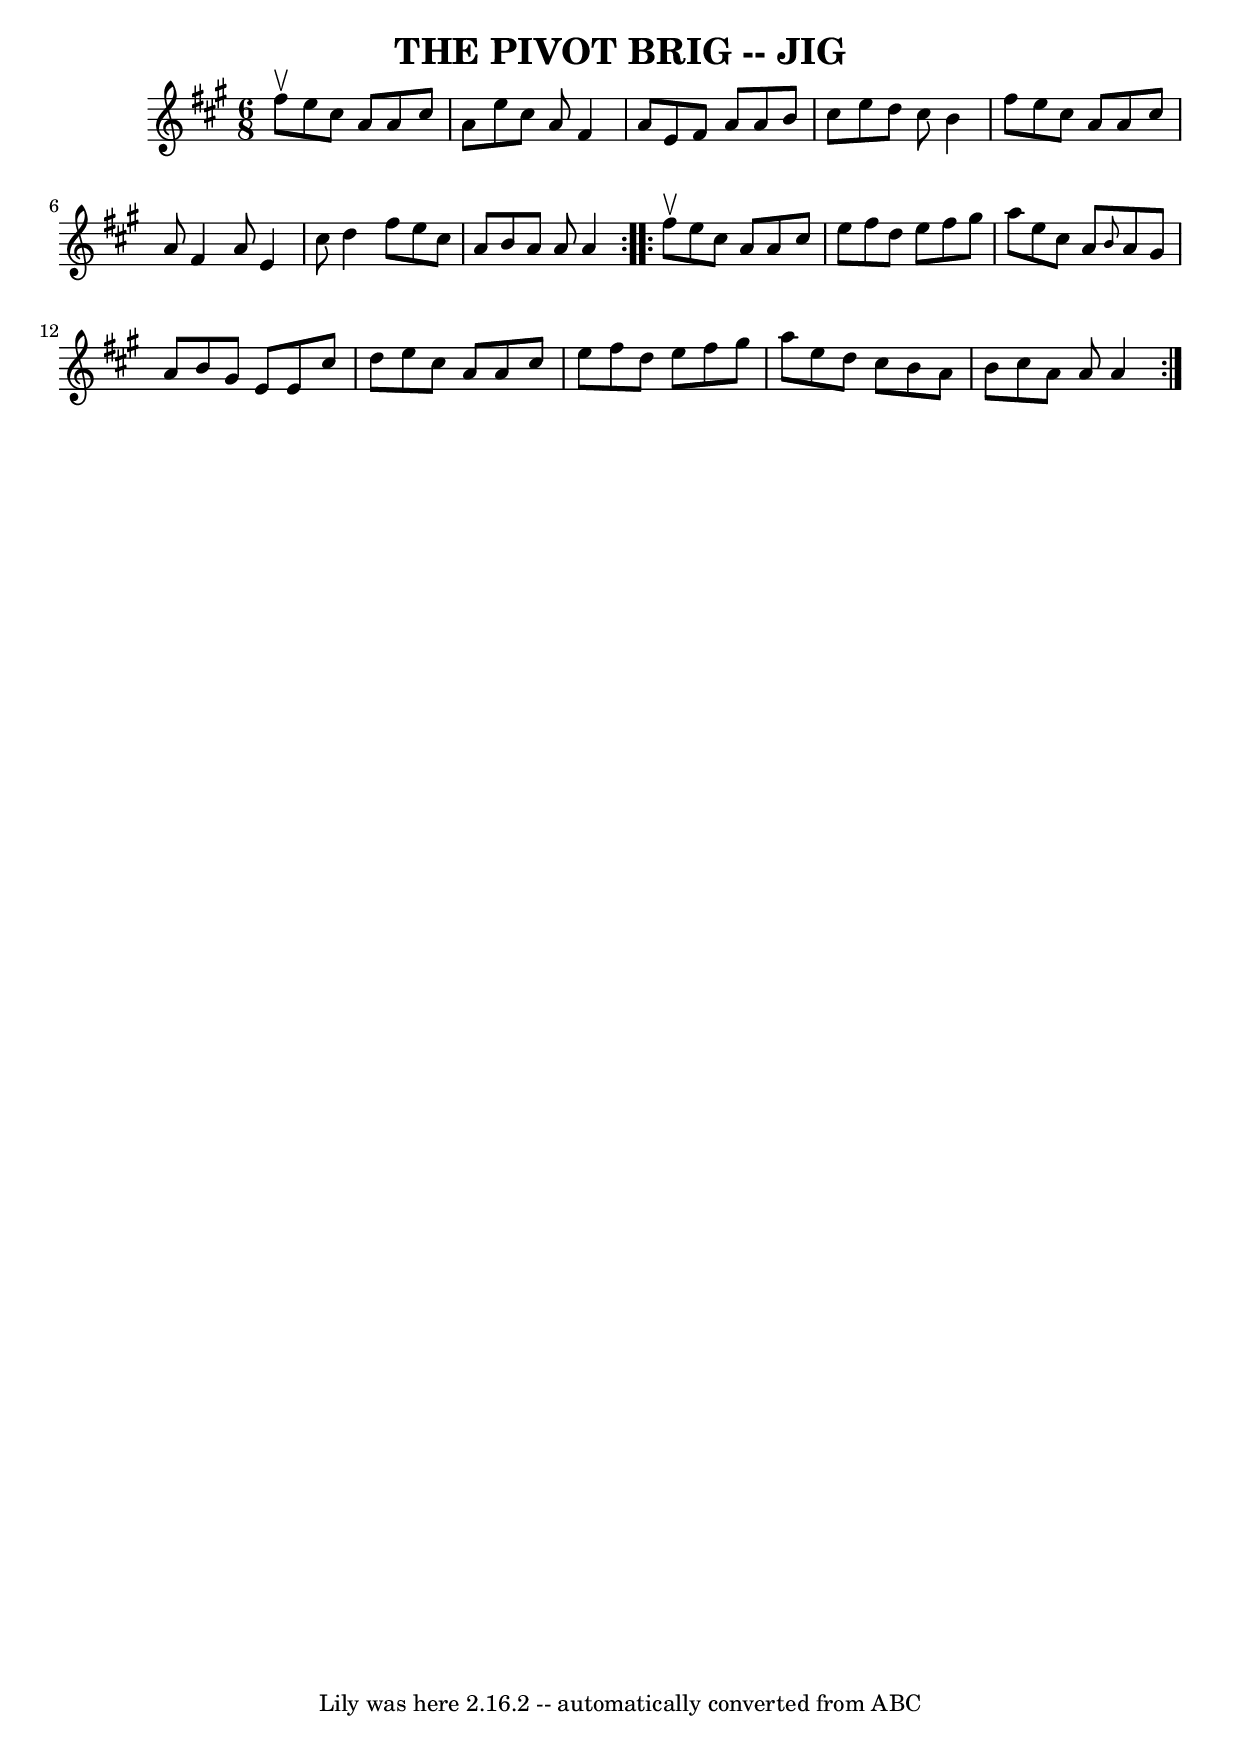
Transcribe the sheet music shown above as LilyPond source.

\version "2.16.2"
\include "Mammoth.ily"
\header {
  %% book = "Ryan's Mammoth Collection of Fiddle Tunes"
  crossRefNumber = "1"
  footnotes = ""
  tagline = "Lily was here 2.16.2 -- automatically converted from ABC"
  title = "THE PIVOT BRIG -- JIG"

}
voicedefault =  {



  \repeat volta 2 {

    \time 6/8 
    \key a \major
 fis''8^\upbow       |
    e''8 cis''8 a'8 
    a'8 cis''8 a'8    |
    e''8 cis''8 a'8 fis'4 a'8    
    |
    e'8 fis'8 a'8 a'8 b'8 cis''8    |
    e''8    
    d''8 cis''8 b'4 fis''8    |
    |
    e''8 cis''8    
    a'8 a'8 cis''8 a'8    |
    fis'4 a'8 e'4 cis''8    
    |
    d''4 fis''8 e''8 cis''8 a'8    |
    b'8 a'8    
    a'8 a'4    
  }     
  \repeat volta 2 {
    fis''8^\upbow       |
    e''8    
    cis''8 a'8 a'8 cis''8 e''8    |
    fis''8 d''8 e''8    
    fis''8 gis''8 a''8    |
    e''8 cis''8 a'8  \grace { b'8  

			    } a'8 gis'8 a'8    |
    b'8 gis'8 e'8 e'8 cis''8    
    d''8    |
    |
    e''8 cis''8 a'8 a'8 cis''8 e''8  
    |
    fis''8 d''8 e''8 fis''8 gis''8 a''8    |
    
    e''8 d''8 cis''8 b'8 a'8 b'8    |
    cis''8 a'8 a'8  
    a'4    
  }   

}

\score{
  <<

    \context Staff="default"
    {
      \voicedefault 
      
    }

  >>
  \layout {
    
  }
  \midi {
  }

}
